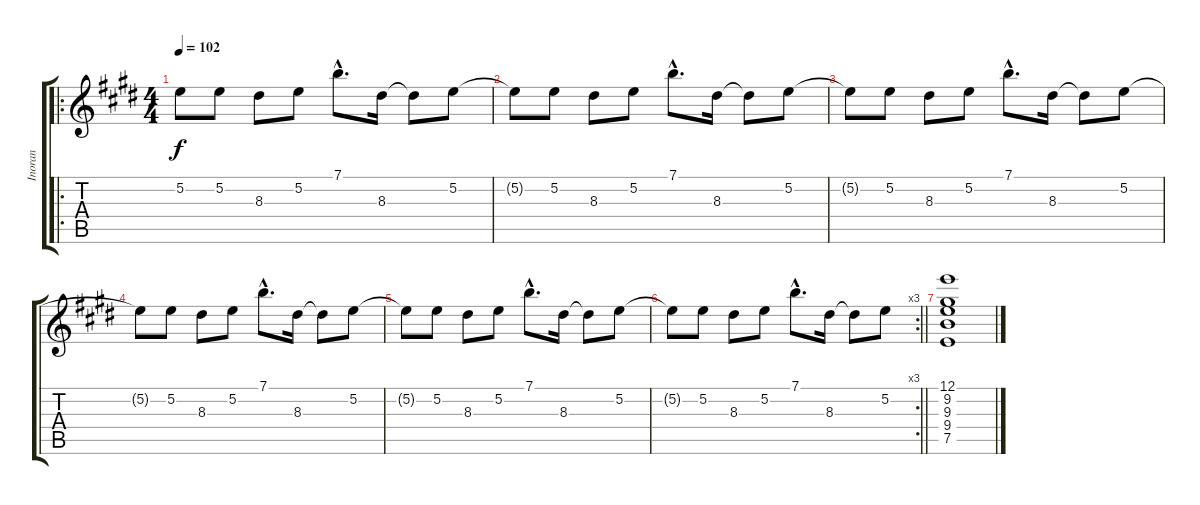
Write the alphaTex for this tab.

\track ("Inoran" "Inoran") {instrument electricguitarclean}
\staff {score tabs}
\tuning (E4 B3 G3 D3 A2 E2) {hide}
\ro
\ts (4 4)
\tempo 102
\clef g2
\ks e
5.2{t}.8{dy f} 5.2.8 8.3.8 5.2.8 7.1{hac}.8{d} 8.3.16 8.3{t}.8 5.2.8 |
5.2{t}.8 5.2.8 8.3.8 5.2.8 7.1{hac}.8{d} 8.3.16 8.3{t}.8 5.2.8 |
5.2{t}.8 5.2.8 8.3.8 5.2.8 7.1{hac}.8{d} 8.3.16 8.3{t}.8 5.2.8 |
5.2{t}.8 5.2.8 8.3.8 5.2.8 7.1{hac}.8{d} 8.3.16 8.3{t}.8 5.2.8 |
5.2{t}.8 5.2.8 8.3.8 5.2.8 7.1{hac}.8{d} 8.3.16 8.3{t}.8 5.2.8 |
\rc 3
\barLineRight lightlight
5.2{t}.8 5.2.8 8.3.8 5.2.8 7.1{hac}.8{d} 8.3.16 8.3{t}.8 5.2.8 |
(12.1 9.2 9.3 9.4 7.5).1
